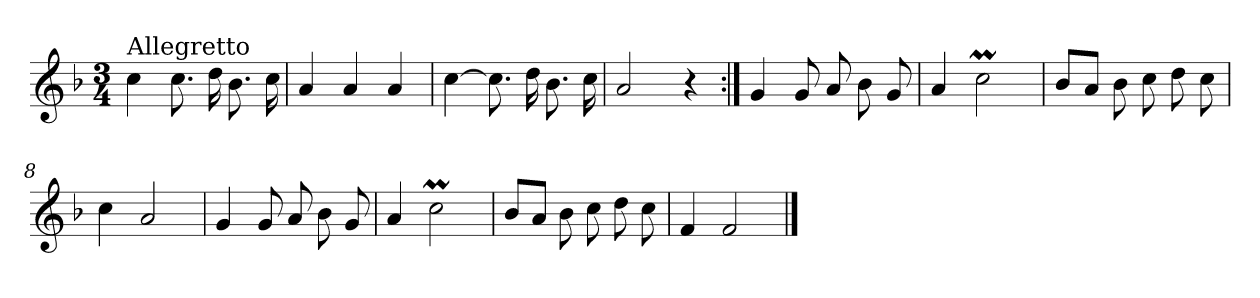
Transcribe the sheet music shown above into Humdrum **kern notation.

**kern
*part1
*staff1
*clefG2
*k[b-]
*F:
*M3/4
=1
!LO:TX:a:t=Allegretto
4cc\
8.cc\
16dd\
8.b-\
16cc\
=2
4a/
4a/
4a/
=3
[4cc\
8.cc\]
16dd\
8.b-\
16cc\
=4
2a/
4r
=5:|!
4g/
8g/
8a/
8b-\
8g/
=6
4a/
2ccM\
!!LO:LB:g=z
=7
8b-/L
8a/J
8b-\
8cc\
8dd\
8cc\
=8
4cc\
2a/
=9
4g/
8g/
8a/
8b-\
8g/
=10
4a/
2ccM\
=11
8b-/L
8a/J
8b-\
8cc\
8dd\
8cc\
=12
4f/
2f/
==
*-
